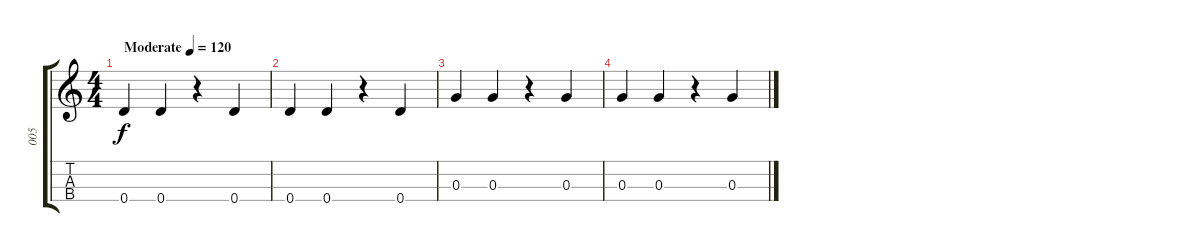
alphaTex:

\track ("005" "005") {instrument slapbass1}
\staff {score tabs}
\tuning (E4 B3 G3 D3) {hide}
\ts (4 4)
\tempo (120 "Moderate")
\clef g2
\ks c
0.4.4{dy f instrument slapbass1} 0.4.4 r.4 0.4.4 |
0.4.4 0.4.4 r.4 0.4.4 |
0.3.4 0.3.4 r.4 0.3.4 |
0.3.4 0.3.4 r.4 0.3.4
